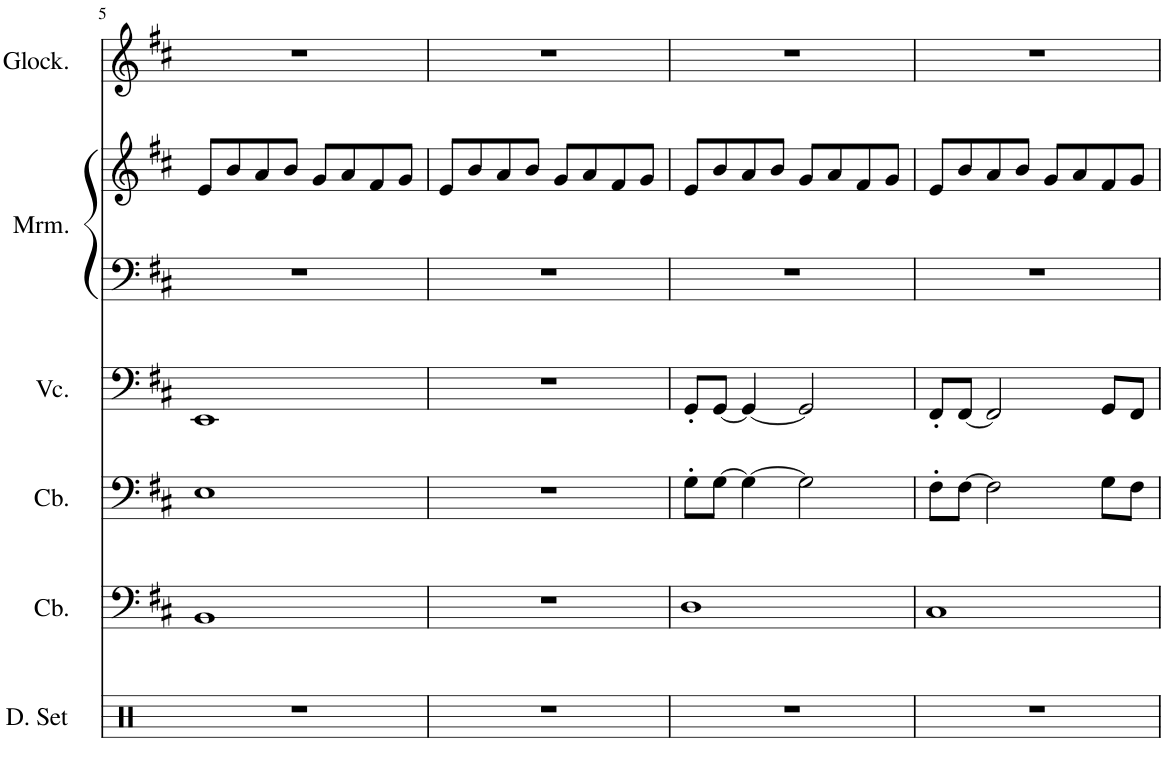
**kern	**kern	**kern	**kern	**kern	**kern	**kern
*part6	*part5	*part4	*part3	*part2	*part2	*part1
*staff7	*staff6	*staff5	*staff4	*staff3	*staff2	*staff1
*I"Drumset	*I"Contrabass	*I"Contrabass	*I"Violoncello	*I"Marimba	*	*I"Glockenspiel
*I'D. Set	*I'Cb.	*I'Cb.	*I'Vc.	*I'Mrm.	*	*I'Glock.
!!LO:PB:g=z
*clefX	*clefF4	*clefF4	*clefF4	*clefF4	*clefG2	*clefG2
*	*Trd7c12	*Trd7c12	*	*	*	*Trd-14c-24
*k[]	*k[f#c#]	*k[f#c#]	*k[f#c#]	*k[f#c#]	*k[f#c#]	*k[f#c#]
*M4/4	*M4/4	*M4/4	*M4/4	*M4/4	*M4/4	*M4/4
=5	=5	=5	=5	=5	=5	=5
1r	1BB	1E	1EE	1r	8e/L	1r
.	.	.	.	.	8b/	.
.	.	.	.	.	8a/	.
.	.	.	.	.	8b/J	.
.	.	.	.	.	8g/L	.
.	.	.	.	.	8a/	.
.	.	.	.	.	8f#/	.
.	.	.	.	.	8g/J	.
=6	=6	=6	=6	=6	=6	=6
1r	1r	1r	1r	1r	8e/L	1r
.	.	.	.	.	8b/	.
.	.	.	.	.	8a/	.
.	.	.	.	.	8b/J	.
.	.	.	.	.	8g/L	.
.	.	.	.	.	8a/	.
.	.	.	.	.	8f#/	.
.	.	.	.	.	8g/J	.
=7	=7	=7	=7	=7	=7	=7
1r	1D	8G'\L	8GG'/L	1r	8e/L	1r
.	.	[8G\J	[8GG/J	.	8b/	.
.	.	4G\_	4GG/_	.	8a/	.
.	.	.	.	.	8b/J	.
.	.	2G\]	2GG/]	.	8g/L	.
.	.	.	.	.	8a/	.
.	.	.	.	.	8f#/	.
.	.	.	.	.	8g/J	.
=8	=8	=8	=8	=8	=8	=8
1r	1C#	8F#'\L	8FF#'/L	1r	8e/L	1r
.	.	[8F#\J	[8FF#/J	.	8b/	.
.	.	2F#\]	2FF#/]	.	8a/	.
.	.	.	.	.	8b/J	.
.	.	.	.	.	8g/L	.
.	.	.	.	.	8a/	.
.	.	8G\L	8GG/L	.	8f#/	.
.	.	8F#\J	8FF#/J	.	8g/J	.
=	=	=	=	=	=	=
*-	*-	*-	*-	*-	*-	*-
